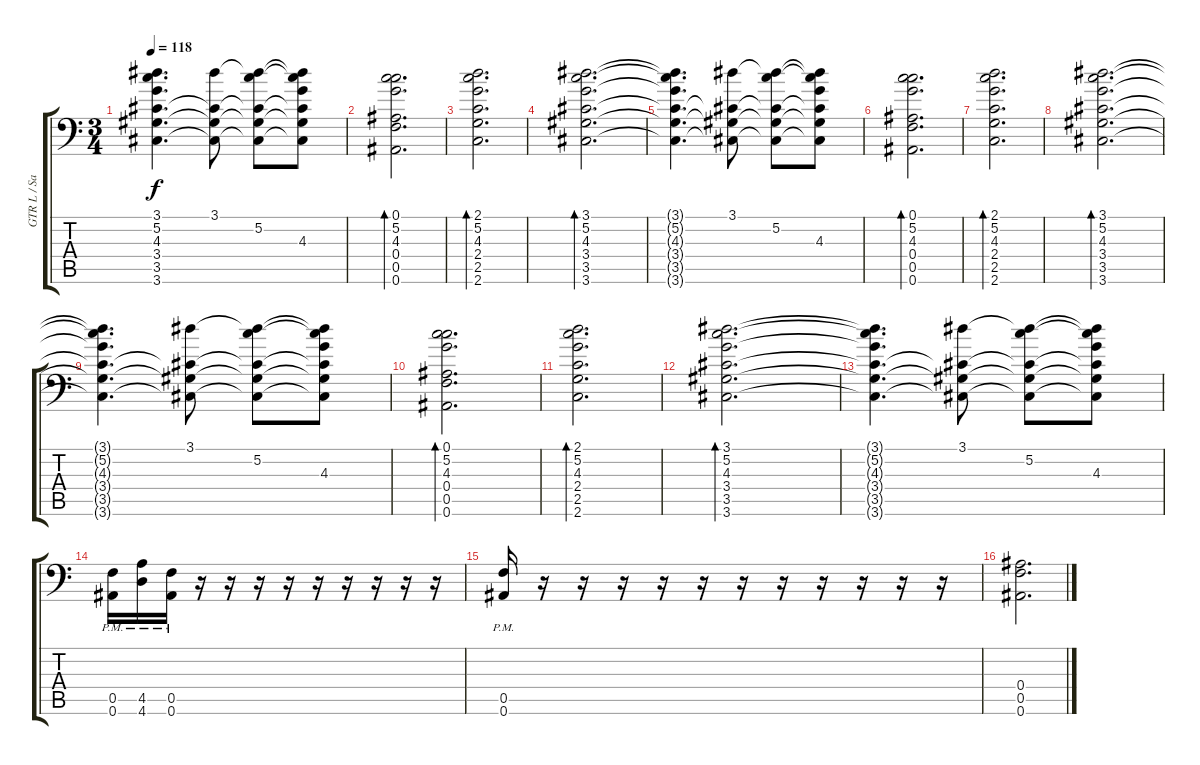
\track ("GTR L / Sanch" "GTR L / Sa") {instrument distortionguitar}
\staff {score tabs}
\tuning (C4 G3 Eb3 Bb2 F2 Bb1) {hide}
\ts (3 4)
\tempo 118
\clef f4
\ks c
(3.1{t} 5.2{t} 4.3{t} 3.4{t} 3.5{t} 3.6{t}).4{d dy f} (3.1 3.4{t} 3.5{t} 3.6{t}).8 (3.1{t} 5.2 3.4{t} 3.5{t} 3.6{t}).8 (3.1{t} 5.2{t} 4.3 3.4{t} 3.5{t} 3.6{t}).8 |
(0.1 5.2 4.3 0.4 0.5 0.6).2{d bd 240} |
(2.1 5.2 4.3 2.4 2.5 2.6).2{d bd 240} |
(3.1 5.2 4.3 3.4 3.5 3.6).2{d bd 240} |
(3.1{t} 5.2{t} 4.3{t} 3.4{t} 3.5{t} 3.6{t}).4{d} (3.1 3.4{t} 3.5{t} 3.6{t}).8 (3.1{t} 5.2 3.4{t} 3.5{t} 3.6{t}).8 (3.1{t} 5.2{t} 4.3 3.4{t} 3.5{t} 3.6{t}).8 |
(0.1 5.2 4.3 0.4 0.5 0.6).2{d bd 240} |
(2.1 5.2 4.3 2.4 2.5 2.6).2{d bd 240} |
(3.1 5.2 4.3 3.4 3.5 3.6).2{d bd 240} |
(3.1{t} 5.2{t} 4.3{t} 3.4{t} 3.5{t} 3.6{t}).4{d} (3.1 3.4{t} 3.5{t} 3.6{t}).8 (3.1{t} 5.2 3.4{t} 3.5{t} 3.6{t}).8 (3.1{t} 5.2{t} 4.3 3.4{t} 3.5{t} 3.6{t}).8 |
(0.1 5.2 4.3 0.4 0.5 0.6).2{d bd 240} |
(2.1 5.2 4.3 2.4 2.5 2.6).2{d bd 240} |
(3.1 5.2 4.3 3.4 3.5 3.6).2{d bd 240} |
(3.1{t} 5.2{t} 4.3{t} 3.4{t} 3.5{t} 3.6{t}).4{d} (3.1 3.4{t} 3.5{t} 3.6{t}).8 (3.1{t} 5.2 3.4{t} 3.5{t} 3.6{t}).8 (3.1{t} 5.2{t} 4.3 3.4{t} 3.5{t} 3.6{t}).8 |
(0.5{pm} 0.6{pm}).16 (4.5{pm} 4.6{pm}).16 (0.5{pm} 0.6{pm}).16 r.16 r.16 r.16 r.16 r.16 r.16 r.16 r.16 r.16 |
(0.5{pm} 0.6{pm}).16 r.16 r.16 r.16 r.16 r.16 r.16 r.16 r.16 r.16 r.16 r.16 |
(0.4 0.5 0.6).2{d}
